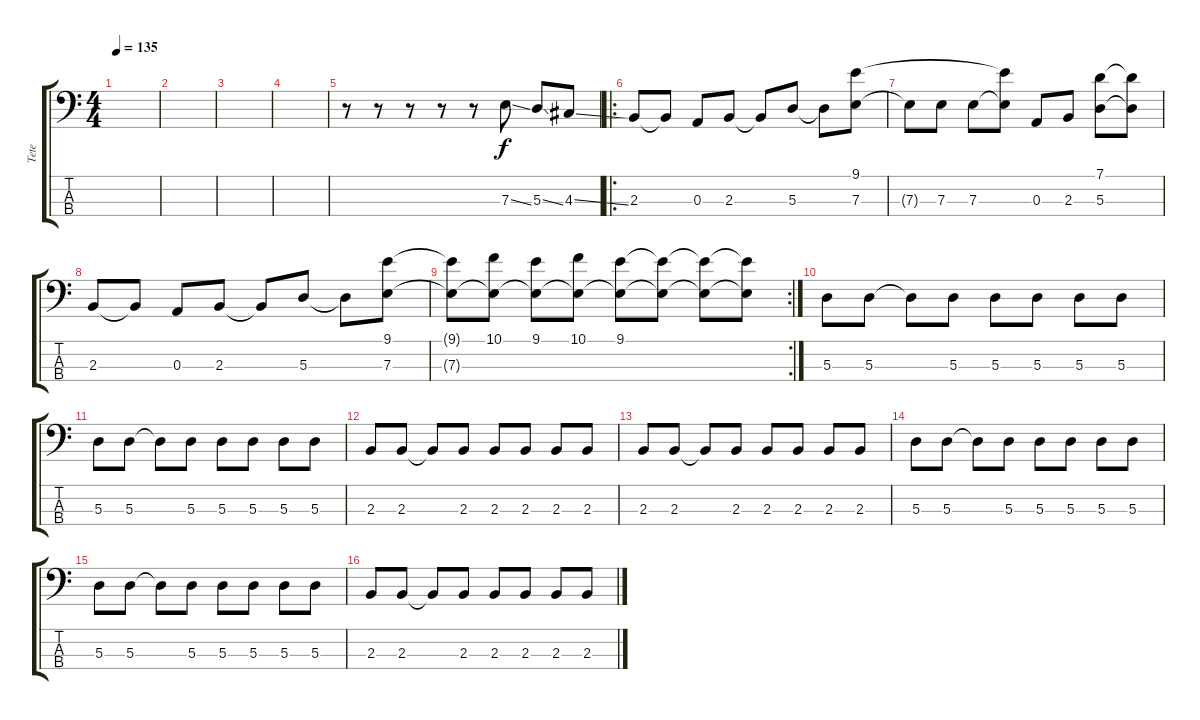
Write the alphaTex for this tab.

\track ("Tete" "Tete") {instrument electricbassfinger}
\staff {score tabs}
\tuning (G2 D2 A1 E1) {hide}
\ts (4 4)
\tempo 135
\clef f4
\ks c
|
|
|
|
r.8 r.8 r.8 r.8 r.8 7.3{ss}.8 5.3{ss}.8 4.3{ss}.8 |
\ro
2.3.8 2.3{t}.8 0.3.8 2.3.8 2.3{t}.8 5.3.8 5.3{t}.8 (9.1 7.3).8 |
7.3{t}.8 7.3.8 7.3.8 (9.1{t} 7.3{t}).8 0.3.8 2.3.8 (7.1 5.3).8 (7.1{t} 5.3{t}).8 |
2.3.8 2.3{t}.8 0.3.8 2.3.8 2.3{t}.8 5.3.8 5.3{t}.8 (9.1 7.3).8 |
\rc 2
(9.1{t} 7.3{t}).8 (10.1 7.3{t}).8 (9.1 7.3{t}).8 (10.1 7.3{t}).8 (9.1 7.3{t}).8 (9.1{t} 7.3{t}).8 (9.1{t} 7.3{t}).8 (9.1{t} 7.3{t}).8 |
5.3.8 5.3.8 5.3{t}.8 5.3.8 5.3.8 5.3.8 5.3.8 5.3.8 |
5.3.8 5.3.8 5.3{t}.8 5.3.8 5.3.8 5.3.8 5.3.8 5.3.8 |
2.3.8 2.3.8 2.3{t}.8 2.3.8 2.3.8 2.3.8 2.3.8 2.3.8 |
2.3.8 2.3.8 2.3{t}.8 2.3.8 2.3.8 2.3.8 2.3.8 2.3.8 |
5.3.8 5.3.8 5.3{t}.8 5.3.8 5.3.8 5.3.8 5.3.8 5.3.8 |
5.3.8 5.3.8 5.3{t}.8 5.3.8 5.3.8 5.3.8 5.3.8 5.3.8 |
2.3.8 2.3.8 2.3{t}.8 2.3.8 2.3.8 2.3.8 2.3.8 2.3.8
